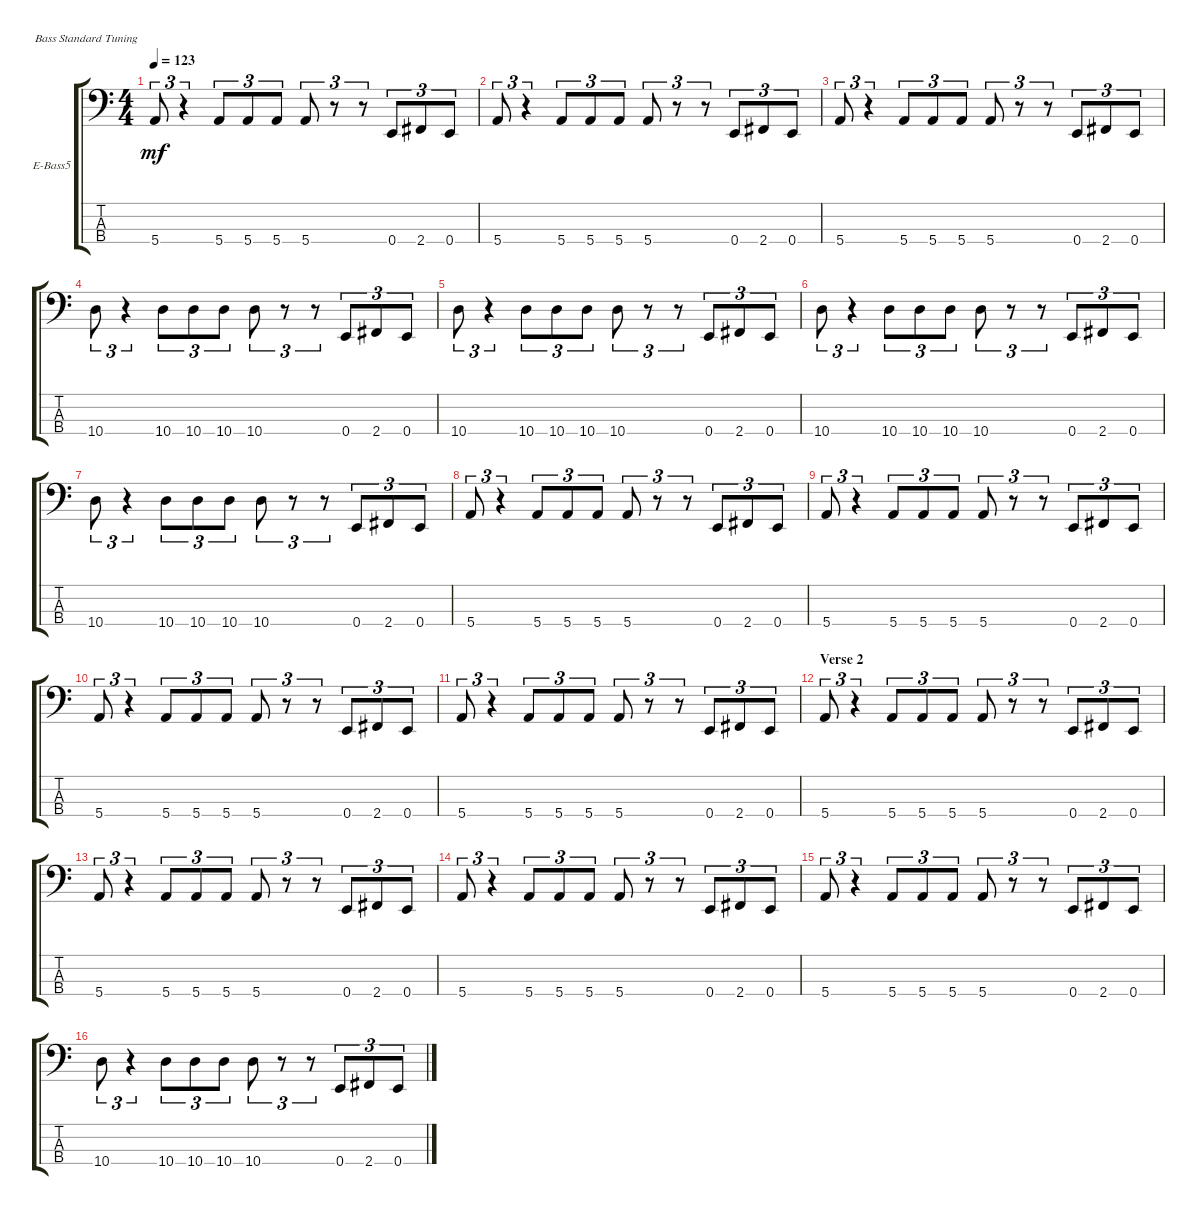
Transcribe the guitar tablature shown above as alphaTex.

\defaultSystemsLayout 4
\bracketExtendMode groupsimilarinstruments
\firstSystemTrackNameOrientation horizontal
\otherSystemsTrackNameOrientation horizontal
\track ("Electric Bass" "E-Bass5") {multiBarRest instrument electricbassfinger}
\staff {score tabs}
\tuning (G2 D2 A1 E1)
\ts (4 4)
\tempo 123
\clef f4
\ks c
5.4.8{tu (3 2) lyrics (0 "") lyrics (1 "") lyrics (2 "") lyrics (3 "") lyrics (4 "") dy mf} r.4{tu (3 2)} 5.4.8{tu (3 2) lyrics (0 "") lyrics (1 "") lyrics (2 "") lyrics (3 "") lyrics (4 "")} 5.4.8{tu (3 2) lyrics (0 "") lyrics (1 "") lyrics (2 "") lyrics (3 "") lyrics (4 "")} 5.4.8{tu (3 2) lyrics (0 "") lyrics (1 "") lyrics (2 "") lyrics (3 "") lyrics (4 "")} 5.4.8{tu (3 2) lyrics (0 "") lyrics (1 "") lyrics (2 "") lyrics (3 "") lyrics (4 "")} r.8{tu (3 2)} r.8{tu (3 2)} 0.4.8{tu (3 2) lyrics (0 "") lyrics (1 "") lyrics (2 "") lyrics (3 "") lyrics (4 "")} 2.4.8{tu (3 2) lyrics (0 "") lyrics (1 "") lyrics (2 "") lyrics (3 "") lyrics (4 "")} 0.4.8{tu (3 2) lyrics (0 "") lyrics (1 "") lyrics (2 "") lyrics (3 "") lyrics (4 "")} |
5.4.8{tu (3 2) lyrics (0 "") lyrics (1 "") lyrics (2 "") lyrics (3 "") lyrics (4 "")} r.4{tu (3 2)} 5.4.8{tu (3 2) lyrics (0 "") lyrics (1 "") lyrics (2 "") lyrics (3 "") lyrics (4 "")} 5.4.8{tu (3 2) lyrics (0 "") lyrics (1 "") lyrics (2 "") lyrics (3 "") lyrics (4 "")} 5.4.8{tu (3 2) lyrics (0 "") lyrics (1 "") lyrics (2 "") lyrics (3 "") lyrics (4 "")} 5.4.8{tu (3 2) lyrics (0 "") lyrics (1 "") lyrics (2 "") lyrics (3 "") lyrics (4 "")} r.8{tu (3 2)} r.8{tu (3 2)} 0.4.8{tu (3 2) lyrics (0 "") lyrics (1 "") lyrics (2 "") lyrics (3 "") lyrics (4 "")} 2.4.8{tu (3 2) lyrics (0 "") lyrics (1 "") lyrics (2 "") lyrics (3 "") lyrics (4 "")} 0.4.8{tu (3 2) lyrics (0 "") lyrics (1 "") lyrics (2 "") lyrics (3 "") lyrics (4 "")} |
5.4.8{tu (3 2) lyrics (0 "") lyrics (1 "") lyrics (2 "") lyrics (3 "") lyrics (4 "")} r.4{tu (3 2)} 5.4.8{tu (3 2) lyrics (0 "") lyrics (1 "") lyrics (2 "") lyrics (3 "") lyrics (4 "")} 5.4.8{tu (3 2) lyrics (0 "") lyrics (1 "") lyrics (2 "") lyrics (3 "") lyrics (4 "")} 5.4.8{tu (3 2) lyrics (0 "") lyrics (1 "") lyrics (2 "") lyrics (3 "") lyrics (4 "")} 5.4.8{tu (3 2) lyrics (0 "") lyrics (1 "") lyrics (2 "") lyrics (3 "") lyrics (4 "")} r.8{tu (3 2)} r.8{tu (3 2)} 0.4.8{tu (3 2) lyrics (0 "") lyrics (1 "") lyrics (2 "") lyrics (3 "") lyrics (4 "")} 2.4.8{tu (3 2) lyrics (0 "") lyrics (1 "") lyrics (2 "") lyrics (3 "") lyrics (4 "")} 0.4.8{tu (3 2) lyrics (0 "") lyrics (1 "") lyrics (2 "") lyrics (3 "") lyrics (4 "")} |
10.4.8{tu (3 2) lyrics (0 "") lyrics (1 "") lyrics (2 "") lyrics (3 "") lyrics (4 "")} r.4{tu (3 2)} 10.4.8{tu (3 2) lyrics (0 "") lyrics (1 "") lyrics (2 "") lyrics (3 "") lyrics (4 "")} 10.4.8{tu (3 2) lyrics (0 "") lyrics (1 "") lyrics (2 "") lyrics (3 "") lyrics (4 "")} 10.4.8{tu (3 2) lyrics (0 "") lyrics (1 "") lyrics (2 "") lyrics (3 "") lyrics (4 "")} 10.4.8{tu (3 2) lyrics (0 "") lyrics (1 "") lyrics (2 "") lyrics (3 "") lyrics (4 "")} r.8{tu (3 2)} r.8{tu (3 2)} 0.4.8{tu (3 2) lyrics (0 "") lyrics (1 "") lyrics (2 "") lyrics (3 "") lyrics (4 "")} 2.4.8{tu (3 2) lyrics (0 "") lyrics (1 "") lyrics (2 "") lyrics (3 "") lyrics (4 "")} 0.4.8{tu (3 2) lyrics (0 "") lyrics (1 "") lyrics (2 "") lyrics (3 "") lyrics (4 "")} |
10.4.8{tu (3 2) lyrics (0 "") lyrics (1 "") lyrics (2 "") lyrics (3 "") lyrics (4 "")} r.4{tu (3 2)} 10.4.8{tu (3 2) lyrics (0 "") lyrics (1 "") lyrics (2 "") lyrics (3 "") lyrics (4 "")} 10.4.8{tu (3 2) lyrics (0 "") lyrics (1 "") lyrics (2 "") lyrics (3 "") lyrics (4 "")} 10.4.8{tu (3 2) lyrics (0 "") lyrics (1 "") lyrics (2 "") lyrics (3 "") lyrics (4 "")} 10.4.8{tu (3 2) lyrics (0 "") lyrics (1 "") lyrics (2 "") lyrics (3 "") lyrics (4 "")} r.8{tu (3 2)} r.8{tu (3 2)} 0.4.8{tu (3 2) lyrics (0 "") lyrics (1 "") lyrics (2 "") lyrics (3 "") lyrics (4 "")} 2.4.8{tu (3 2) lyrics (0 "") lyrics (1 "") lyrics (2 "") lyrics (3 "") lyrics (4 "")} 0.4.8{tu (3 2) lyrics (0 "") lyrics (1 "") lyrics (2 "") lyrics (3 "") lyrics (4 "")} |
10.4.8{tu (3 2) lyrics (0 "") lyrics (1 "") lyrics (2 "") lyrics (3 "") lyrics (4 "")} r.4{tu (3 2)} 10.4.8{tu (3 2) lyrics (0 "") lyrics (1 "") lyrics (2 "") lyrics (3 "") lyrics (4 "")} 10.4.8{tu (3 2) lyrics (0 "") lyrics (1 "") lyrics (2 "") lyrics (3 "") lyrics (4 "")} 10.4.8{tu (3 2) lyrics (0 "") lyrics (1 "") lyrics (2 "") lyrics (3 "") lyrics (4 "")} 10.4.8{tu (3 2) lyrics (0 "") lyrics (1 "") lyrics (2 "") lyrics (3 "") lyrics (4 "")} r.8{tu (3 2)} r.8{tu (3 2)} 0.4.8{tu (3 2) lyrics (0 "") lyrics (1 "") lyrics (2 "") lyrics (3 "") lyrics (4 "")} 2.4.8{tu (3 2) lyrics (0 "") lyrics (1 "") lyrics (2 "") lyrics (3 "") lyrics (4 "")} 0.4.8{tu (3 2) lyrics (0 "") lyrics (1 "") lyrics (2 "") lyrics (3 "") lyrics (4 "")} |
10.4.8{tu (3 2) lyrics (0 "") lyrics (1 "") lyrics (2 "") lyrics (3 "") lyrics (4 "")} r.4{tu (3 2)} 10.4.8{tu (3 2) lyrics (0 "") lyrics (1 "") lyrics (2 "") lyrics (3 "") lyrics (4 "")} 10.4.8{tu (3 2) lyrics (0 "") lyrics (1 "") lyrics (2 "") lyrics (3 "") lyrics (4 "")} 10.4.8{tu (3 2) lyrics (0 "") lyrics (1 "") lyrics (2 "") lyrics (3 "") lyrics (4 "")} 10.4.8{tu (3 2) lyrics (0 "") lyrics (1 "") lyrics (2 "") lyrics (3 "") lyrics (4 "")} r.8{tu (3 2)} r.8{tu (3 2)} 0.4.8{tu (3 2) lyrics (0 "") lyrics (1 "") lyrics (2 "") lyrics (3 "") lyrics (4 "")} 2.4.8{tu (3 2) lyrics (0 "") lyrics (1 "") lyrics (2 "") lyrics (3 "") lyrics (4 "")} 0.4.8{tu (3 2) lyrics (0 "") lyrics (1 "") lyrics (2 "") lyrics (3 "") lyrics (4 "")} |
5.4.8{tu (3 2) lyrics (0 "") lyrics (1 "") lyrics (2 "") lyrics (3 "") lyrics (4 "")} r.4{tu (3 2)} 5.4.8{tu (3 2) lyrics (0 "") lyrics (1 "") lyrics (2 "") lyrics (3 "") lyrics (4 "")} 5.4.8{tu (3 2) lyrics (0 "") lyrics (1 "") lyrics (2 "") lyrics (3 "") lyrics (4 "")} 5.4.8{tu (3 2) lyrics (0 "") lyrics (1 "") lyrics (2 "") lyrics (3 "") lyrics (4 "")} 5.4.8{tu (3 2) lyrics (0 "") lyrics (1 "") lyrics (2 "") lyrics (3 "") lyrics (4 "")} r.8{tu (3 2)} r.8{tu (3 2)} 0.4.8{tu (3 2) lyrics (0 "") lyrics (1 "") lyrics (2 "") lyrics (3 "") lyrics (4 "")} 2.4.8{tu (3 2) lyrics (0 "") lyrics (1 "") lyrics (2 "") lyrics (3 "") lyrics (4 "")} 0.4.8{tu (3 2) lyrics (0 "") lyrics (1 "") lyrics (2 "") lyrics (3 "") lyrics (4 "")} |
5.4.8{tu (3 2) lyrics (0 "") lyrics (1 "") lyrics (2 "") lyrics (3 "") lyrics (4 "")} r.4{tu (3 2)} 5.4.8{tu (3 2) lyrics (0 "") lyrics (1 "") lyrics (2 "") lyrics (3 "") lyrics (4 "")} 5.4.8{tu (3 2) lyrics (0 "") lyrics (1 "") lyrics (2 "") lyrics (3 "") lyrics (4 "")} 5.4.8{tu (3 2) lyrics (0 "") lyrics (1 "") lyrics (2 "") lyrics (3 "") lyrics (4 "")} 5.4.8{tu (3 2) lyrics (0 "") lyrics (1 "") lyrics (2 "") lyrics (3 "") lyrics (4 "")} r.8{tu (3 2)} r.8{tu (3 2)} 0.4.8{tu (3 2) lyrics (0 "") lyrics (1 "") lyrics (2 "") lyrics (3 "") lyrics (4 "")} 2.4.8{tu (3 2) lyrics (0 "") lyrics (1 "") lyrics (2 "") lyrics (3 "") lyrics (4 "")} 0.4.8{tu (3 2) lyrics (0 "") lyrics (1 "") lyrics (2 "") lyrics (3 "") lyrics (4 "")} |
5.4.8{tu (3 2) lyrics (0 "") lyrics (1 "") lyrics (2 "") lyrics (3 "") lyrics (4 "")} r.4{tu (3 2)} 5.4.8{tu (3 2) lyrics (0 "") lyrics (1 "") lyrics (2 "") lyrics (3 "") lyrics (4 "")} 5.4.8{tu (3 2) lyrics (0 "") lyrics (1 "") lyrics (2 "") lyrics (3 "") lyrics (4 "")} 5.4.8{tu (3 2) lyrics (0 "") lyrics (1 "") lyrics (2 "") lyrics (3 "") lyrics (4 "")} 5.4.8{tu (3 2) lyrics (0 "") lyrics (1 "") lyrics (2 "") lyrics (3 "") lyrics (4 "")} r.8{tu (3 2)} r.8{tu (3 2)} 0.4.8{tu (3 2) lyrics (0 "") lyrics (1 "") lyrics (2 "") lyrics (3 "") lyrics (4 "")} 2.4.8{tu (3 2) lyrics (0 "") lyrics (1 "") lyrics (2 "") lyrics (3 "") lyrics (4 "")} 0.4.8{tu (3 2) lyrics (0 "") lyrics (1 "") lyrics (2 "") lyrics (3 "") lyrics (4 "")} |
5.4.8{tu (3 2) lyrics (0 "") lyrics (1 "") lyrics (2 "") lyrics (3 "") lyrics (4 "")} r.4{tu (3 2)} 5.4.8{tu (3 2) lyrics (0 "") lyrics (1 "") lyrics (2 "") lyrics (3 "") lyrics (4 "")} 5.4.8{tu (3 2) lyrics (0 "") lyrics (1 "") lyrics (2 "") lyrics (3 "") lyrics (4 "")} 5.4.8{tu (3 2) lyrics (0 "") lyrics (1 "") lyrics (2 "") lyrics (3 "") lyrics (4 "")} 5.4.8{tu (3 2) lyrics (0 "") lyrics (1 "") lyrics (2 "") lyrics (3 "") lyrics (4 "")} r.8{tu (3 2)} r.8{tu (3 2)} 0.4.8{tu (3 2) lyrics (0 "") lyrics (1 "") lyrics (2 "") lyrics (3 "") lyrics (4 "")} 2.4.8{tu (3 2) lyrics (0 "") lyrics (1 "") lyrics (2 "") lyrics (3 "") lyrics (4 "")} 0.4.8{tu (3 2) lyrics (0 "") lyrics (1 "") lyrics (2 "") lyrics (3 "") lyrics (4 "")} |
\section ("" "Verse 2")
5.4.8{tu (3 2) lyrics (0 "") lyrics (1 "") lyrics (2 "") lyrics (3 "") lyrics (4 "")} r.4{tu (3 2)} 5.4.8{tu (3 2) lyrics (0 "") lyrics (1 "") lyrics (2 "") lyrics (3 "") lyrics (4 "")} 5.4.8{tu (3 2) lyrics (0 "") lyrics (1 "") lyrics (2 "") lyrics (3 "") lyrics (4 "")} 5.4.8{tu (3 2) lyrics (0 "") lyrics (1 "") lyrics (2 "") lyrics (3 "") lyrics (4 "")} 5.4.8{tu (3 2) lyrics (0 "") lyrics (1 "") lyrics (2 "") lyrics (3 "") lyrics (4 "")} r.8{tu (3 2)} r.8{tu (3 2)} 0.4.8{tu (3 2) lyrics (0 "") lyrics (1 "") lyrics (2 "") lyrics (3 "") lyrics (4 "")} 2.4.8{tu (3 2) lyrics (0 "") lyrics (1 "") lyrics (2 "") lyrics (3 "") lyrics (4 "")} 0.4.8{tu (3 2) lyrics (0 "") lyrics (1 "") lyrics (2 "") lyrics (3 "") lyrics (4 "")} |
5.4.8{tu (3 2) lyrics (0 "") lyrics (1 "") lyrics (2 "") lyrics (3 "") lyrics (4 "")} r.4{tu (3 2)} 5.4.8{tu (3 2) lyrics (0 "") lyrics (1 "") lyrics (2 "") lyrics (3 "") lyrics (4 "")} 5.4.8{tu (3 2) lyrics (0 "") lyrics (1 "") lyrics (2 "") lyrics (3 "") lyrics (4 "")} 5.4.8{tu (3 2) lyrics (0 "") lyrics (1 "") lyrics (2 "") lyrics (3 "") lyrics (4 "")} 5.4.8{tu (3 2) lyrics (0 "") lyrics (1 "") lyrics (2 "") lyrics (3 "") lyrics (4 "")} r.8{tu (3 2)} r.8{tu (3 2)} 0.4.8{tu (3 2) lyrics (0 "") lyrics (1 "") lyrics (2 "") lyrics (3 "") lyrics (4 "")} 2.4.8{tu (3 2) lyrics (0 "") lyrics (1 "") lyrics (2 "") lyrics (3 "") lyrics (4 "")} 0.4.8{tu (3 2) lyrics (0 "") lyrics (1 "") lyrics (2 "") lyrics (3 "") lyrics (4 "")} |
5.4.8{tu (3 2) lyrics (0 "") lyrics (1 "") lyrics (2 "") lyrics (3 "") lyrics (4 "")} r.4{tu (3 2)} 5.4.8{tu (3 2) lyrics (0 "") lyrics (1 "") lyrics (2 "") lyrics (3 "") lyrics (4 "")} 5.4.8{tu (3 2) lyrics (0 "") lyrics (1 "") lyrics (2 "") lyrics (3 "") lyrics (4 "")} 5.4.8{tu (3 2) lyrics (0 "") lyrics (1 "") lyrics (2 "") lyrics (3 "") lyrics (4 "")} 5.4.8{tu (3 2) lyrics (0 "") lyrics (1 "") lyrics (2 "") lyrics (3 "") lyrics (4 "")} r.8{tu (3 2)} r.8{tu (3 2)} 0.4.8{tu (3 2) lyrics (0 "") lyrics (1 "") lyrics (2 "") lyrics (3 "") lyrics (4 "")} 2.4.8{tu (3 2) lyrics (0 "") lyrics (1 "") lyrics (2 "") lyrics (3 "") lyrics (4 "")} 0.4.8{tu (3 2) lyrics (0 "") lyrics (1 "") lyrics (2 "") lyrics (3 "") lyrics (4 "")} |
5.4.8{tu (3 2) lyrics (0 "") lyrics (1 "") lyrics (2 "") lyrics (3 "") lyrics (4 "")} r.4{tu (3 2)} 5.4.8{tu (3 2)} 5.4.8{tu (3 2)} 5.4.8{tu (3 2)} 5.4.8{tu (3 2)} r.8{tu (3 2)} r.8{tu (3 2)} 0.4.8{tu (3 2)} 2.4.8{tu (3 2)} 0.4.8{tu (3 2)} |
10.4.8{tu (3 2)} r.4{tu (3 2)} 10.4.8{tu (3 2)} 10.4.8{tu (3 2)} 10.4.8{tu (3 2)} 10.4.8{tu (3 2)} r.8{tu (3 2)} r.8{tu (3 2)} 0.4.8{tu (3 2)} 2.4.8{tu (3 2)} 0.4.8{tu (3 2)}
